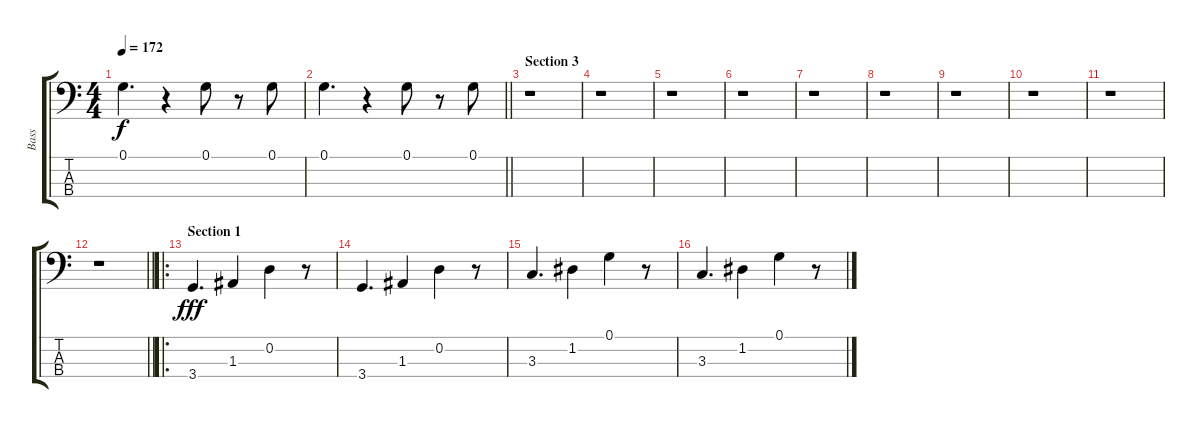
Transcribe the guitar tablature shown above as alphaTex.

\track ("Bass" "Bass") {instrument electricbasspick}
\staff {score tabs}
\tuning (G2 D2 A1 E1) {hide}
\ts (4 4)
\tempo 172
\clef f4
\ks c
0.1.4{d dy f} r.4 0.1.8 r.8 0.1.8 |
\barLineRight lightlight
0.1.4{d} r.4 0.1.8 r.8 0.1.8 |
\section ("" "Section 3")
r.1 |
r.1 |
r.1 |
r.1 |
r.1 |
r.1 |
r.1 |
r.1 |
r.1 |
\barLineRight lightlight
r.1 |
\ro
\section ("" "Section 1")
3.4.4{d dy fff} 1.3.4 0.2.4 r.8 |
3.4.4{d} 1.3.4 0.2.4 r.8 |
3.3.4{d} 1.2.4 0.1.4 r.8 |
3.3.4{d} 1.2.4 0.1.4 r.8
